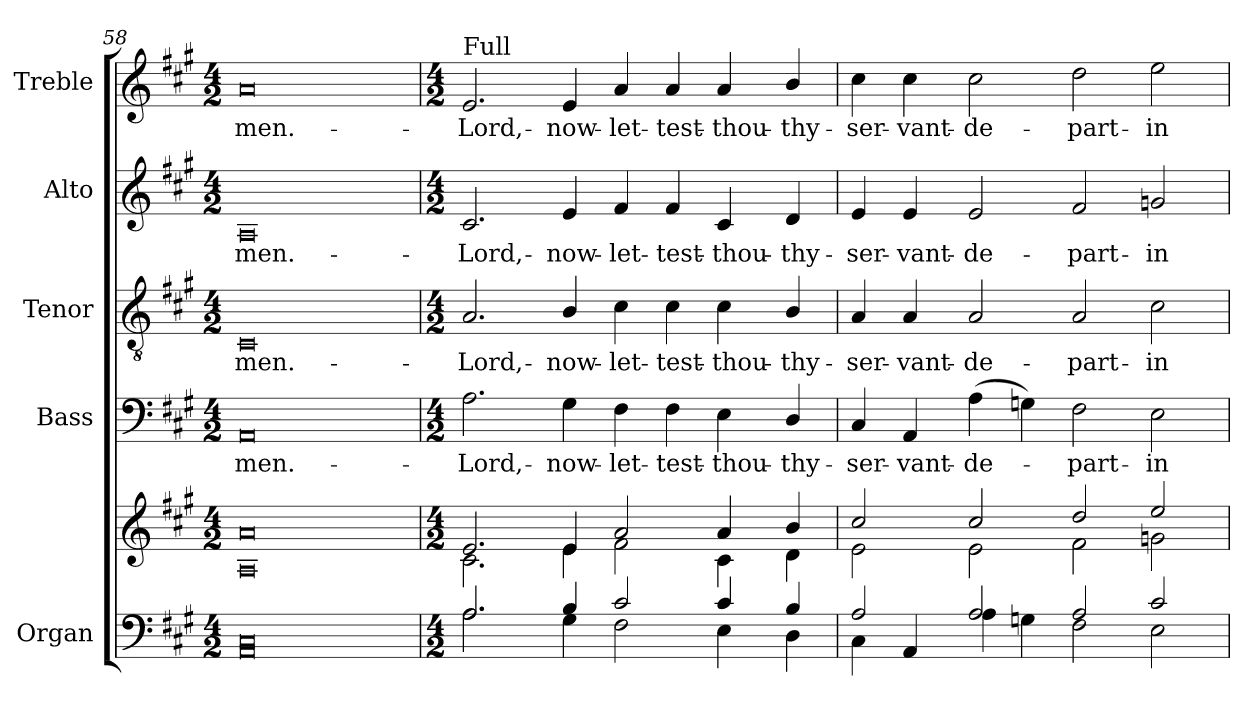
**kern	**kern	**kern	**text	**kern	**text	**kern	**text	**kern	**text
*part5	*part5	*part4	*part4	*part3	*part3	*part2	*part2	*part1	*part1
*staff6	*staff5	*staff4	*staff4	*staff3	*staff3	*staff2	*staff2	*staff1	*staff1
*I"Organ	*	*I"Bass	*	*I"Tenor	*	*I"Alto	*	*I"Treble	*
*I'Org.	*	*I'B.	*	*I'T.	*	*I'A.	*	*I'Tr.	*
*clefF4	*clefG2	*clefF4	*	*clefGv2	*	*clefG2	*	*clefG2	*
*	*	*	*	*ITrd7c12	*	*	*	*	*
*k[f#c#g#]	*k[f#c#g#]	*k[f#c#g#]	*	*k[f#c#g#]	*	*k[f#c#g#]	*	*k[f#c#g#]	*
*A:	*A:	*A:	*	*A:	*	*A:	*	*A:	*
*M4/2	*M4/2	*M4/2	*	*M4/2	*	*M4/2	*	*M4/2	*
=58	=58	=58	=58	=58	=58	=58	=58	=58	=58
*^	*^	*	*	*	*	*	*	*	*
!	!	!	!	!	!LO:LY:b:color=#000000	!	!	!	!	!	!
!	!	!	!	!	!	!	!LO:LY:b:color=#000000	!	!	!	!
!	!	!	!	!	!	!	!	!	!LO:LY:b:color=#000000	!	!
!	!	!	!	!	!	!	!	!	!	!	!LO:LY:b:color=#000000
0C#i	0AAi	0ai	0Ai	0AAi	-men.-	0CC#i	-men.-	0Ai	-men.-	0ai	-men.-
!!LO:PB:g=z
=59	=59	=59	=59	=59	=59	=59	=59	=59	=59	=59	=59
*M4/2	*	*M4/2	*	*M4/2	*	*M4/2	*	*M4/2	*	*M4/2	*
!	!	!	!	!	!LO:LY:b:color=#000000	!	!	!	!	!	!
!	!	!	!	!	!	!	!LO:LY:b:color=#000000	!	!	!	!
!	!	!	!	!	!	!	!	!	!LO:LY:b:color=#000000	!	!
!	!	!	!	!	!	!	!	!	!	!LO:TX:a:t=Full	!
!	!	!	!	!	!	!	!	!	!	!	!LO:LY:b:color=#000000
2.Ai/	2.Ai\	2.ei/	2.c#i\	2.Ai\	-Lord,-	2.AAi/	-Lord,-	2.c#i/	-Lord,-	2.ei/	-Lord,-
!	!	!	!	!	!LO:LY:b:color=#000000	!	!	!	!	!	!
!	!	!	!	!	!	!	!LO:LY:b:color=#000000	!	!	!	!
!	!	!	!	!	!	!	!	!	!LO:LY:b:color=#000000	!	!
!	!	!	!	!	!	!	!	!	!	!	!LO:LY:b:color=#000000
4Bi/	4G#i\	4ei/	4ei\	4G#i\	-now-	4BBi/	-now-	4ei/	-now-	4ei/	-now-
!	!	!	!	!	!LO:LY:b:color=#000000	!	!	!	!	!	!
!	!	!	!	!	!	!	!LO:LY:b:color=#000000	!	!	!	!
!	!	!	!	!	!	!	!	!	!LO:LY:b:color=#000000	!	!
!	!	!	!	!	!	!	!	!	!	!	!LO:LY:b:color=#000000
2c#i/	2F#i\	2ai/	2f#i\	4F#i\	-let-	4C#i\	-let-	4f#i/	-let-	4ai/	-let-
!	!	!	!	!	!LO:LY:b:color=#000000	!	!	!	!	!	!
!	!	!	!	!	!	!	!LO:LY:b:color=#000000	!	!	!	!
!	!	!	!	!	!	!	!	!	!LO:LY:b:color=#000000	!	!
!	!	!	!	!	!	!	!	!	!	!	!LO:LY:b:color=#000000
.	.	.	.	4F#i\	-test-	4C#i\	-test-	4f#i/	-test-	4ai/	-test-
!	!	!	!	!	!LO:LY:b:color=#000000	!	!	!	!	!	!
!	!	!	!	!	!	!	!LO:LY:b:color=#000000	!	!	!	!
!	!	!	!	!	!	!	!	!	!LO:LY:b:color=#000000	!	!
!	!	!	!	!	!	!	!	!	!	!	!LO:LY:b:color=#000000
4c#i/	4Ei\	4ai/	4c#i\	4Ei\	-thou-	4C#i\	-thou-	4c#i/	-thou-	4ai/	-thou-
!	!	!	!	!	!LO:LY:b:color=#000000	!	!	!	!	!	!
!	!	!	!	!	!	!	!LO:LY:b:color=#000000	!	!	!	!
!	!	!	!	!	!	!	!	!	!LO:LY:b:color=#000000	!	!
!	!	!	!	!	!	!	!	!	!	!	!LO:LY:b:color=#000000
4Bi/	4Di\	4bi/	4di\	4Di/	-thy-	4BBi/	-thy-	4di/	-thy-	4bi/	-thy-
=60	=60	=60	=60	=60	=60	=60	=60	=60	=60	=60	=60
!	!	!	!	!	!LO:LY:b:color=#000000	!	!	!	!	!	!
!	!	!	!	!	!	!	!LO:LY:b:color=#000000	!	!	!	!
!	!	!	!	!	!	!	!	!	!LO:LY:b:color=#000000	!	!
!	!	!	!	!	!	!	!	!	!	!	!LO:LY:b:color=#000000
2Ai/	4C#i\	2cc#i/	2ei\	4C#i/	-ser-	4AAi/	-ser-	4ei/	-ser-	4cc#i\	-ser-
!	!	!	!	!	!LO:LY:b:color=#000000	!	!	!	!	!	!
!	!	!	!	!	!	!	!LO:LY:b:color=#000000	!	!	!	!
!	!	!	!	!	!	!	!	!	!LO:LY:b:color=#000000	!	!
!	!	!	!	!	!	!	!	!	!	!	!LO:LY:b:color=#000000
.	4AAi/	.	.	4AAi/	-vant-	4AAi/	-vant-	4ei/	-vant-	4cc#i\	-vant-
!	!	!	!	!	!LO:LY:b:color=#000000	!	!	!	!	!	!
!	!	!	!	!	!	!	!LO:LY:b:color=#000000	!	!	!	!
!	!	!	!	!	!	!	!	!	!LO:LY:b:color=#000000	!	!
!	!	!	!	!	!	!	!	!	!	!	!LO:LY:b:color=#000000
2Ai/	4Ai\	2cc#i/	2ei\	(4Ai\	-de-	2AAi/	-de-	2ei/	-de-	2cc#i\	-de-
.	4Gni\	.	.	4Gni\)	.	.	.	.	.	.	.
!	!	!	!	!	!LO:LY:b:color=#000000	!	!	!	!	!	!
!	!	!	!	!	!	!	!LO:LY:b:color=#000000	!	!	!	!
!	!	!	!	!	!	!	!	!	!LO:LY:b:color=#000000	!	!
!	!	!	!	!	!	!	!	!	!	!	!LO:LY:b:color=#000000
2Ai/	2F#i\	2ddi/	2f#i\	2F#i\	-part-	2AAi/	-part-	2f#i/	-part-	2ddi\	-part-
!	!	!	!	!	!LO:LY:b:color=#000000	!	!	!	!	!	!
!	!	!	!	!	!	!	!LO:LY:b:color=#000000	!	!	!	!
!	!	!	!	!	!	!	!	!	!LO:LY:b:color=#000000	!	!
!	!	!	!	!	!	!	!	!	!	!	!LO:LY:b:color=#000000
2c#i/	2Ei\	2eei/	2gni\	2Ei\	-in-	2C#i\	-in-	2gni/	-in-	2eei\	-in-
*v	*v	*	*	*	*	*	*	*	*	*	*
*	*v	*v	*	*	*	*	*	*	*	*
=	=	=	=	=	=	=	=	=	=
*-	*-	*-	*-	*-	*-	*-	*-	*-	*-
